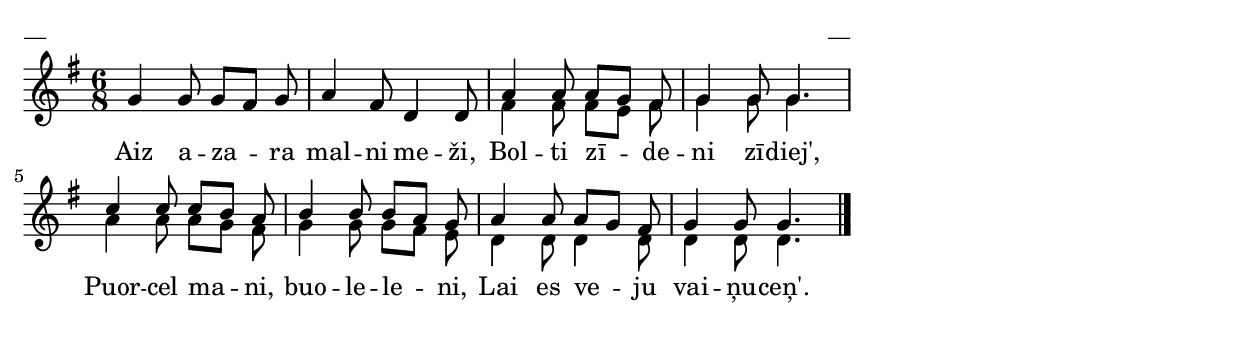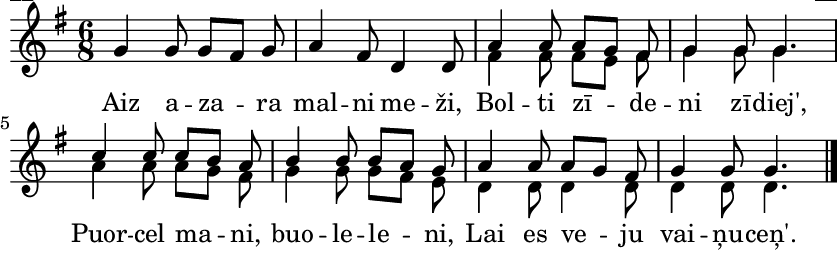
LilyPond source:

\version "2.13.18"
#(ly:set-option 'crop #t)

%\header {
%    title = "Aiz azara malni meži"
%}
\paper {
line-width = 14\cm
left-margin = 0.4\cm
between-system-padding = 0.1\cm
between-system-space = 0.1\cm
}
\layout {
indent = #0
ragged-last = ##f
}

voiceA = \relative c'' {
\clef "treble"
\key g \major
\time 6/8
g4 g8 g[ fis] g | a4 fis8 d4 d8 | a'4 a8 a8[ g] fis | g4 g8 g4. |
c4 c8 c[ b] a | b4 b8 b[ a] g | a4 a8 a[ g] fis | g4 g8 g4.
\bar "|."
} 

lyricA = \lyricmode {
Aiz a -- za -- ra mal -- ni me -- ži, Bol -- ti zī -- de -- ni zī -- diej',
Puor -- cel ma -- ni, buo -- le -- le -- ni, Lai es ve -- ju vai -- ņu -- ceņ'.
} 


voiceB = \relative c' {
\clef "treble"
\key g \major
\time 6/8
s2. | s2. | fis4 fis8 fis8[ e] fis | g4 g8 g4. |
a4 a8 a[ g] fis | g4 g8 g[ fis] e | d4 d8 d4 d8 | d4 d8 d4.
\bar "|."
} 


fullScore = <<
\new Staff {
<<
\new Voice = "voiceA" { \voiceOne \autoBeamOff \voiceA }
\new Lyrics \lyricsto "voiceA" \lyricA
\new Voice = "voiceB" { \voiceTwo \autoBeamOff \voiceB }
>>
}
>>

\score {
\fullScore
\header { piece = "__" opus = "__" }
}
\markup { \with-color #(x11-color 'white) \sans \smaller "__" }
\score {
\unfoldRepeats
\fullScore
\midi {
\context { \Staff \remove "Staff_performer" }
\context { \Voice \consists "Staff_performer" }
}
}


